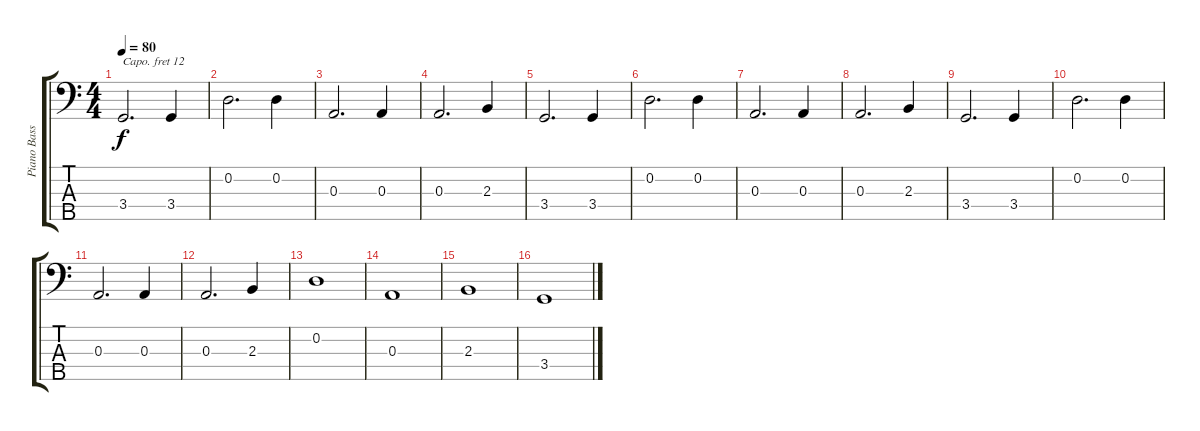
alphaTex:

\track ("Piano Bass" "Piano Bass") {instrument acousticgrandpiano}
\staff {score tabs}
\capo 12
\tuning (G2 D2 A1 E1 B0) {hide}
\ts (4 4)
\tempo 80
\clef f4
\ks c
3.4.2{d dy f} 3.4.4 |
0.2.2{d} 0.2.4 |
0.3.2{d} 0.3.4 |
0.3.2{d} 2.3.4 |
3.4.2{d} 3.4.4 |
0.2.2{d} 0.2.4 |
0.3.2{d} 0.3.4 |
0.3.2{d} 2.3.4 |
3.4.2{d} 3.4.4 |
0.2.2{d} 0.2.4 |
0.3.2{d} 0.3.4 |
0.3.2{d} 2.3.4 |
0.2.1 |
0.3.1 |
2.3.1 |
3.4.1
